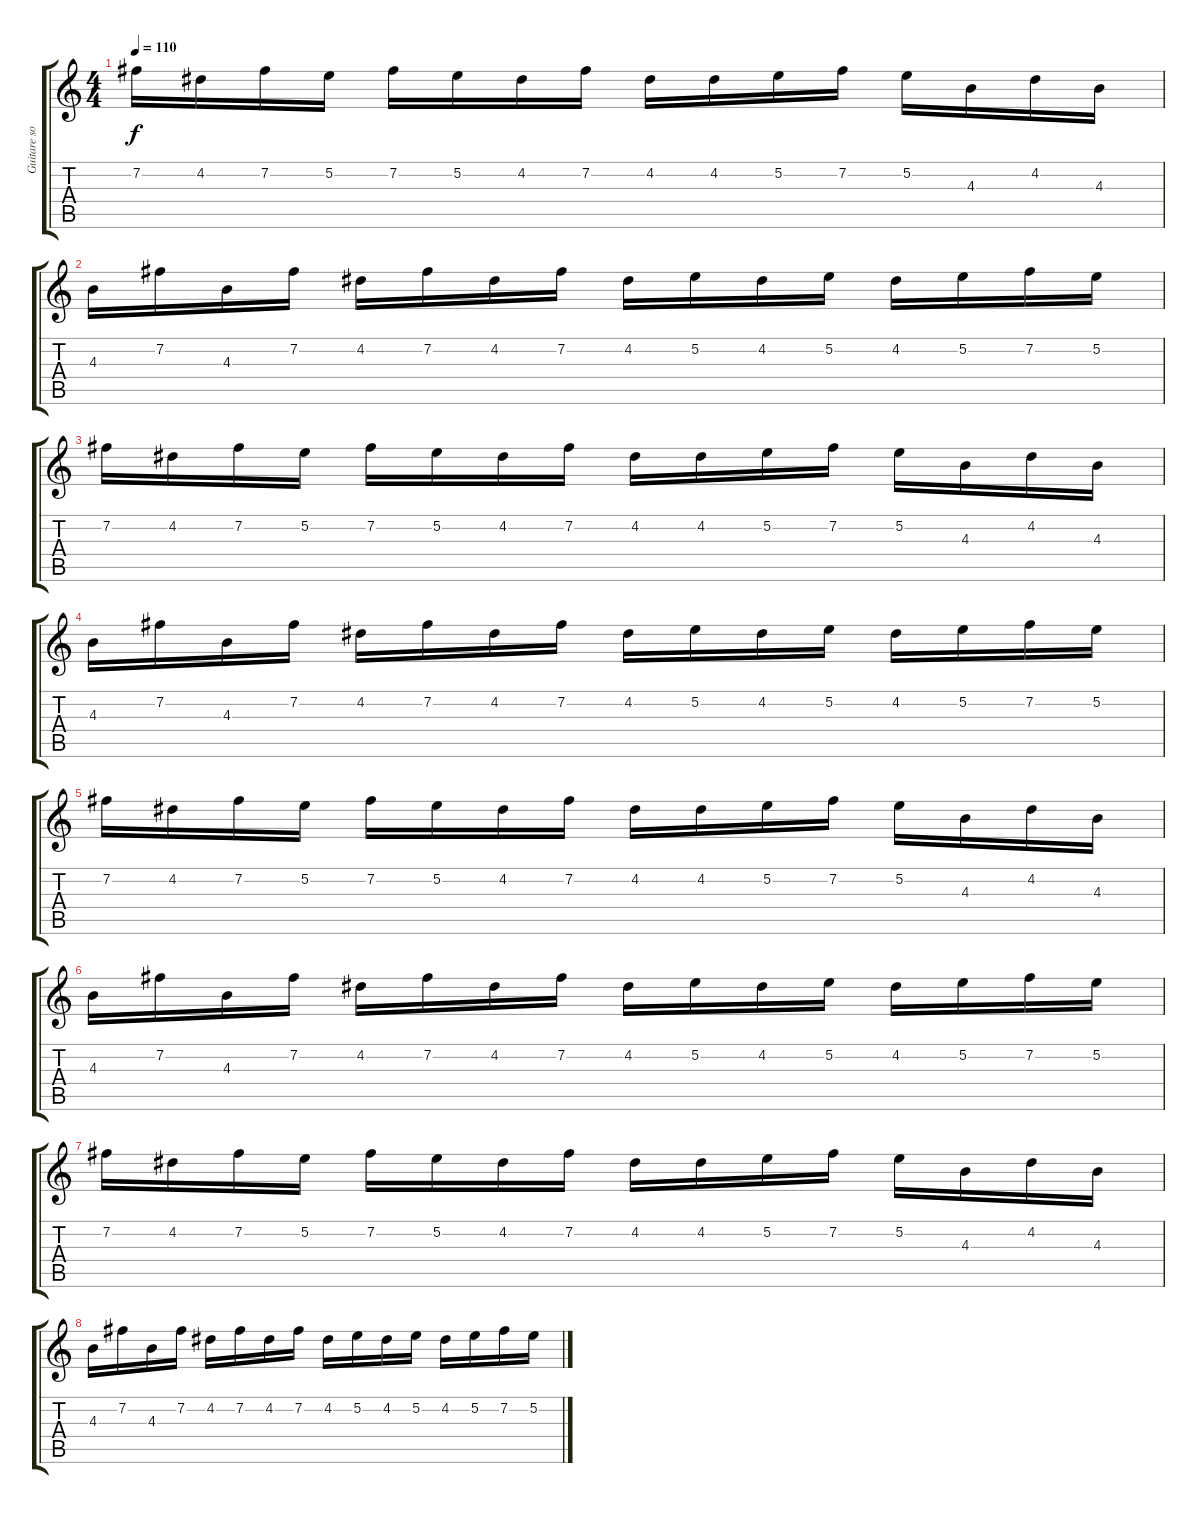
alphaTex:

\track ("Guitare solo" "Guitare so") {instrument distortionguitar}
\staff {score tabs}
\tuning (E4 B3 G3 D3 A2 E2) {hide}
\ts (4 4)
\tempo 110
\clef g2
\ks c
7.2.16{dy f} 4.2.16 7.2.16 5.2.16 7.2.16 5.2.16 4.2.16 7.2.16 4.2.16 4.2.16 5.2.16 7.2.16 5.2.16 4.3.16 4.2.16 4.3.16 |
4.3.16 7.2.16 4.3.16 7.2.16 4.2.16 7.2.16 4.2.16 7.2.16 4.2.16 5.2.16 4.2.16 5.2.16 4.2.16 5.2.16 7.2.16 5.2.16 |
7.2.16 4.2.16 7.2.16 5.2.16 7.2.16 5.2.16 4.2.16 7.2.16 4.2.16 4.2.16 5.2.16 7.2.16 5.2.16 4.3.16 4.2.16 4.3.16 |
4.3.16 7.2.16 4.3.16 7.2.16 4.2.16 7.2.16 4.2.16 7.2.16 4.2.16 5.2.16 4.2.16 5.2.16 4.2.16 5.2.16 7.2.16 5.2.16 |
7.2.16 4.2.16 7.2.16 5.2.16 7.2.16 5.2.16 4.2.16 7.2.16 4.2.16 4.2.16 5.2.16 7.2.16 5.2.16 4.3.16 4.2.16 4.3.16 |
4.3.16 7.2.16 4.3.16 7.2.16 4.2.16 7.2.16 4.2.16 7.2.16 4.2.16 5.2.16 4.2.16 5.2.16 4.2.16 5.2.16 7.2.16 5.2.16 |
7.2.16 4.2.16 7.2.16 5.2.16 7.2.16 5.2.16 4.2.16 7.2.16 4.2.16 4.2.16 5.2.16 7.2.16 5.2.16 4.3.16 4.2.16 4.3.16 |
4.3.16 7.2.16 4.3.16 7.2.16 4.2.16 7.2.16 4.2.16 7.2.16 4.2.16 5.2.16 4.2.16 5.2.16 4.2.16 5.2.16 7.2.16 5.2.16
